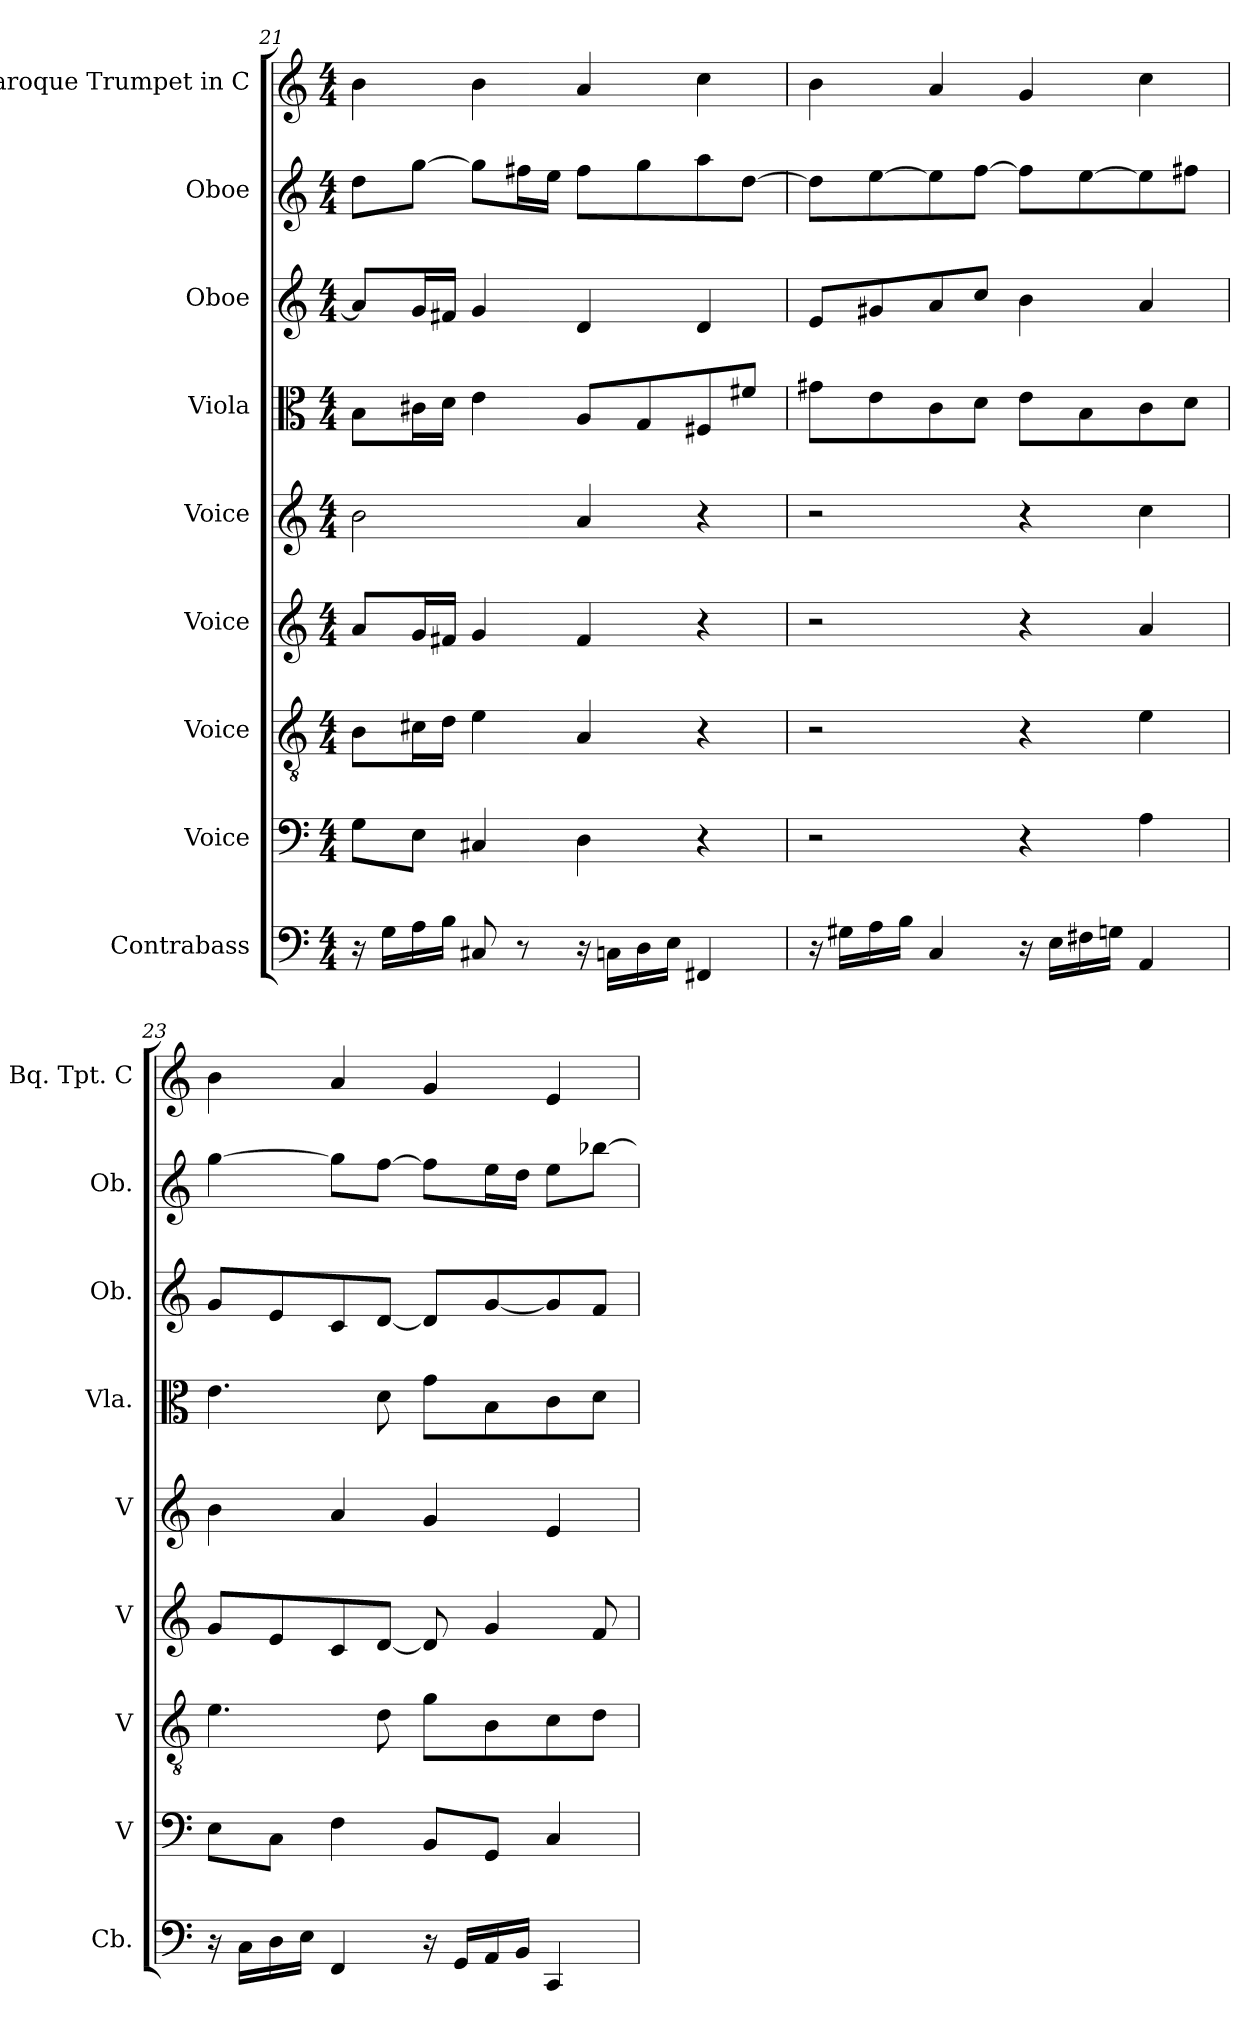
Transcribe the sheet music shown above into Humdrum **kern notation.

**kern	**kern	**kern	**kern	**kern	**kern	**kern	**kern	**kern
*part9	*part8	*part7	*part6	*part5	*part4	*part3	*part2	*part1
*staff9	*staff8	*staff7	*staff6	*staff5	*staff4	*staff3	*staff2	*staff1
*I"Contrabass	*I"Voice	*I"Voice	*I"Voice	*I"Voice	*I"Viola	*I"Oboe	*I"Oboe	*I"Baroque Trumpet in C
*I'Cb.	*I'V	*I'V	*I'V	*I'V	*I'Vla.	*I'Ob.	*I'Ob.	*I'Bq. Tpt. C
*clefF4	*clefF4	*clefGv2	*clefG2	*clefG2	*clefC3	*clefG2	*clefG2	*clefG2
*ITrd7c12	*	*	*	*	*	*	*	*
*k[]	*k[]	*k[]	*k[]	*k[]	*k[]	*k[]	*k[]	*k[]
*M4/4	*M4/4	*M4/4	*M4/4	*M4/4	*M4/4	*M4/4	*M4/4	*M4/4
=21	=21	=21	=21	=21	=21	=21	=21	=21
16r	8GL	8BL	8aL	2b	8BL	8aL]	8ddL	4b
16GGLL	.	.	.	.	.	.	.	.
16AA	8EJ	16c#XL	16gL	.	16c#XL	16gL	[8ggJ	.
16BBJJ	.	16dJJ	16f#XJJ	.	16dJJ	16f#XJJ	.	.
8CC#X	4C#X	4e	4g	.	4e	4g	8ggL]	4b
8r	.	.	.	.	.	.	16ff#XL	.
.	.	.	.	.	.	.	16eeJJ	.
16r	4D	4A	4f#	4a	8AL	4d	8ff#L	4a
16CCnLL	.	.	.	.	.	.	.	.
16DD	.	.	.	.	8G	.	8gg	.
16EEJJ	.	.	.	.	.	.	.	.
4FFF#X	4r	4r	4r	4r	8F#X	4d	8aa	4cc
.	.	.	.	.	8f#XJ	.	[8ddJ	.
=22	=22	=22	=22	=22	=22	=22	=22	=22
16r	2r	2r	2r	2r	8g#XL	8eL	8ddL]	4b
16GG#XLL	.	.	.	.	.	.	.	.
16AA	.	.	.	.	8e	8g#X	[8ee	.
16BBJJ	.	.	.	.	.	.	.	.
4CC	.	.	.	.	8c	8a	8ee]	4a
.	.	.	.	.	8dJ	8ccJ	[8ffJ	.
16r	4r	4r	4r	4r	8eL	4b	8ffL]	4g
16EELL	.	.	.	.	.	.	.	.
16FF#X	.	.	.	.	8B	.	[8ee	.
16GGnJJ	.	.	.	.	.	.	.	.
4AAA	4A	4e	4a	4cc	8c	4a	8ee]	4cc
.	.	.	.	.	8dJ	.	8ff#XJ	.
=23	=23	=23	=23	=23	=23	=23	=23	=23
16r	8EL	4.e	8gL	4b	4.e	8gL	[4gg	4b
16CCLL	.	.	.	.	.	.	.	.
16DD	8CJ	.	8e	.	.	8e	.	.
16EEJJ	.	.	.	.	.	.	.	.
4FFF	4F	.	8c	4a	.	8c	8ggL]	4a
.	.	8d	[8dJ	.	8d	[8dJ	[8ffJ	.
16r	8BBL	8gL	8d]	4g	8gL	8dL]	8ffL]	4g
16GGGLL	.	.	.	.	.	.	.	.
16AAA	8GGJ	8B	4g	.	8B	[8g	16eeL	.
16BBBJJ	.	.	.	.	.	.	16ddJJ	.
4CCC	4C	8c	.	4e	8c	8g]	8eeL	4e
.	.	8dJ	8f	.	8dJ	8fJ	[8bb-XJ	.
=	=	=	=	=	=	=	=	=
*-	*-	*-	*-	*-	*-	*-	*-	*-
